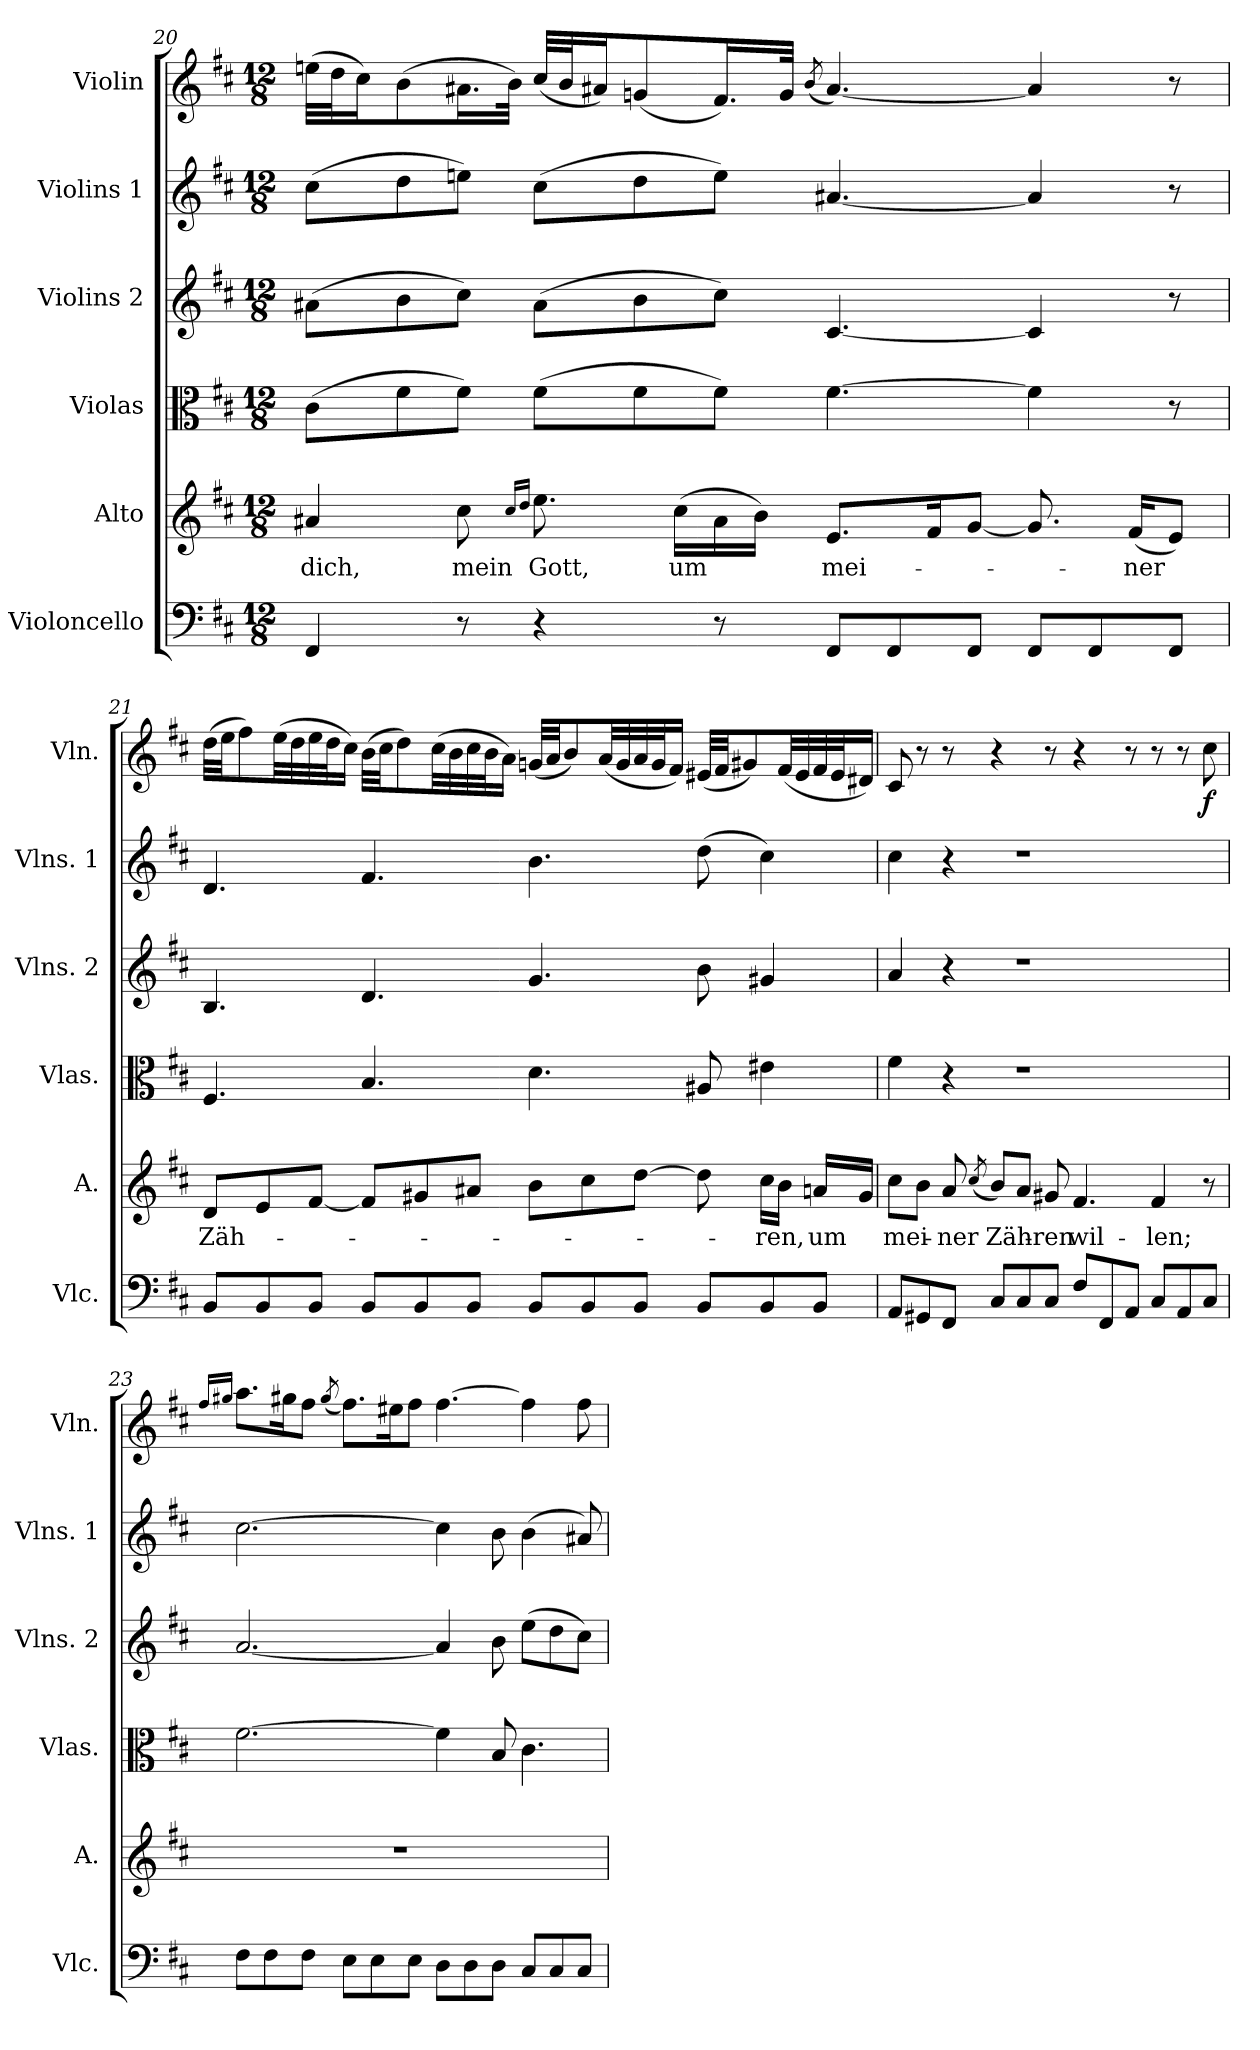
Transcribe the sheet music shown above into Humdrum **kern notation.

**kern	**kern	**text	**kern	**kern	**kern	**kern	**dynam
*part6	*part5	*part5	*part4	*part3	*part2	*part1	*part1
*staff6	*staff5	*staff5	*staff4	*staff3	*staff2	*staff1	*staff1
*I"Violoncello	*I"Alto	*	*I"Violas	*I"Violins 2	*I"Violins 1	*I"Violin	*
*I'Vlc.	*I'A.	*	*I'Vlas.	*I'Vlns. 2	*I'Vlns. 1	*I'Vln.	*
!!LO:PB:g=z
*clefF4	*clefG2	*	*clefC3	*clefG2	*clefG2	*clefG2	*
*k[f#c#]	*k[f#c#]	*	*k[f#c#]	*k[f#c#]	*k[f#c#]	*k[f#c#]	*
*M12/8	*M12/8	*	*M12/8	*M12/8	*M12/8	*M12/8	*
=20	=20	=20	=20	=20	=20	=20	=20
!	!	!LO:LY:b	!	!	!	!	!
4FF#/	4a#X/	dich,	(8c#\L	(8a#X\L	(8cc#\L	(32een\LLL	.
.	.	.	.	.	.	32dd\J	.
.	.	.	.	.	.	16cc#\J)	.
.	.	.	8f#\	8b\	8dd\	(8b\	.
!	!	!LO:LY:b	!	!	!	!	!
8r	8cc#\	mein	8f#\J)	8cc#\J)	8een\J)	16.a#X\L	.
.	.	.	.	.	.	32b\JJk)	.
.	16qcc#/LL	.	.	.	.	.	.
.	16qdd/JJ	.	.	.	.	.	.
!	!	!LO:LY:b	!	!	!	!	!
4r	8.ee\	Gott,	(8f#\L	(8a#\L	(8cc#\L	(32cc#/LLL	.
.	.	.	.	.	.	32b/J	.
.	.	.	.	.	.	16a#X/J)	.
.	.	.	8f#\	8b\	8dd\	(8gn/	.
!	!	!LO:LY:b	!	!	!	!	!
.	(16cc#\LL	um	.	.	.	.	.
8r	16a#\	.	8f#\J)	8cc#\J)	8ee\J)	16.f#/L)	.
.	16b\JJ)	.	.	.	.	.	.
.	.	.	.	.	.	32g/JJk	.
.	.	.	.	.	.	(8qb/	.
!	!	!LO:LY:b	!	!	!	!	!
8FF#/L	8.e/L	mei-	[4.f#\	[4.c#/	[4.a#X/	[4.a#/)	.
8FF#/	.	.	.	.	.	.	.
.	16f#/K	.	.	.	.	.	.
8FF#/J	[8g/J	.	.	.	.	.	.
8FF#/L	8.g/]	.	4f#\]	4c#/]	4a#/]	4a#/]	.
8FF#/	.	.	.	.	.	.	.
!	!	!LO:LY:b	!	!	!	!	!
.	(16f#/KL	-ner	.	.	.	.	.
8FF#/J	8e/J)	.	8r	8r	8r	8r	.
!!LO:LB:g=z
=21	=21	=21	=21	=21	=21	=21	=21
!	!	!LO:LY:b	!	!	!	!	!
8BB/L	8d/L	Zäh-	4.F#/	4.B/	4.d/	(32dd\LLL	.
.	.	.	.	.	.	32ee\JJ	.
.	.	.	.	.	.	8ff#\)	.
8BB/	8e/	.	.	.	.	.	.
.	.	.	.	.	.	(32ee\LL	.
.	.	.	.	.	.	32dd\	.
8BB/J	[8f#/J	.	.	.	.	32ee\	.
.	.	.	.	.	.	32dd\J	.
.	.	.	.	.	.	16cc#\JJ)	.
8BB/L	8f#/L]	.	4.B/	4.d/	4.f#/	(32b\LLL	.
.	.	.	.	.	.	32cc#\JJ	.
.	.	.	.	.	.	8dd\)	.
8BB/	8g#X/	.	.	.	.	.	.
.	.	.	.	.	.	(32cc#\LL	.
.	.	.	.	.	.	32b\	.
8BB/J	8a#X/J	.	.	.	.	32cc#\	.
.	.	.	.	.	.	32b\J	.
.	.	.	.	.	.	16a\JJ)	.
8BB/L	8b\L	.	4.d\	4.g/	4.b\	(32gn/LLL	.
.	.	.	.	.	.	32a/JJ	.
.	.	.	.	.	.	8b/)	.
8BB/	8cc#\	.	.	.	.	.	.
.	.	.	.	.	.	(32a/LL	.
.	.	.	.	.	.	32g/	.
8BB/J	[8dd\J	.	.	.	.	32a/	.
.	.	.	.	.	.	32g/J	.
.	.	.	.	.	.	16f#/JJ)	.
8BB/L	8dd\]	.	8A#X/	8b\	(8dd\	(32e#X/LLL	.
.	.	.	.	.	.	32f#/JJ	.
.	.	.	.	.	.	8g#X/)	.
!	!	!LO:LY:b	!	!	!	!	!
8BB/	16cc#\LL	-ren,	4e#X\	4g#X/	4cc#\)	.	.
.	16b\JJ	.	.	.	.	(32f#/LL	.
.	.	.	.	.	.	32e#/	.
!	!	!LO:LY:b	!	!	!	!	!
8BB/J	16an/LL	um	.	.	.	32f#/	.
.	.	.	.	.	.	32e#/J	.
.	16g#/JJ	.	.	.	.	16d#X/JJ)	.
!!LO:PB:g=z
=22	=22	=22	=22	=22	=22	=22	=22
!	!	!LO:LY:b	!	!	!	!	!
8AA/L	8cc#\L	mei-	4f#\	4a/	4cc#\	8c#/	.
8GG#X/	8b\J	.	.	.	.	8r	.
!	!	!LO:LY:b	!	!	!	!	!
8FF#/J	8a/	-ner	4r	4r	4r	8r	.
.	(8qcc#/	.	.	.	.	.	.
!	!	!LO:LY:b	!	!	!	!	!
8C#/L	8b/L)	Zäh-	.	.	.	4r	.
8C#/	8a/J	.	1r	1r	1r	.	.
!	!	!LO:LY:b	!	!	!	!	!
8C#/J	8g#X/	-ren	.	.	.	8r	.
!	!	!LO:LY:b	!	!	!	!	!
8F#/L	4.f#/	wil-	.	.	.	4r	.
8FF#/	.	.	.	.	.	.	.
8AA/J	.	.	.	.	.	8r	.
!	!	!LO:LY:b	!	!	!	!	!
8C#/L	4f#/	-len;	.	.	.	8r	.
8AA/	.	.	.	.	.	8r	.
!	!	!	!	!	!	!	!LO:DY:b
8C#/J	8r	.	.	.	.	8cc#\	f
=23	=23	=23	=23	=23	=23	=23	=23
.	.	.	.	.	.	16qff#/LL	.
.	.	.	.	.	.	16qgg#X/JJ	.
8F#\L	1.r	.	[2.f#\	[2.a/	[2.cc#\	8.aa\L	.
8F#\	.	.	.	.	.	.	.
.	.	.	.	.	.	16gg#X\K	.
8F#\J	.	.	.	.	.	8ff#\J	.
.	.	.	.	.	.	(8qgg#/	.
8E\L	.	.	.	.	.	8.ff#\L)	.
8E\	.	.	.	.	.	.	.
.	.	.	.	.	.	16ee#X\K	.
8E\J	.	.	.	.	.	8ff#\J	.
8D\L	.	.	4f#\]	4a/]	4cc#\]	[4.ff#\	.
8D\	.	.	.	.	.	.	.
8D\J	.	.	8B/	8b\	8b\	.	.
8C#/L	.	.	4.c#\	(8ee\L	(4b\	4ff#\]	.
8C#/	.	.	.	8dd\	.	.	.
8C#/J	.	.	.	8cc#\J)	8a#X/)	8ff#\	.
=	=	=	=	=	=	=	=
*-	*-	*-	*-	*-	*-	*-	*-
